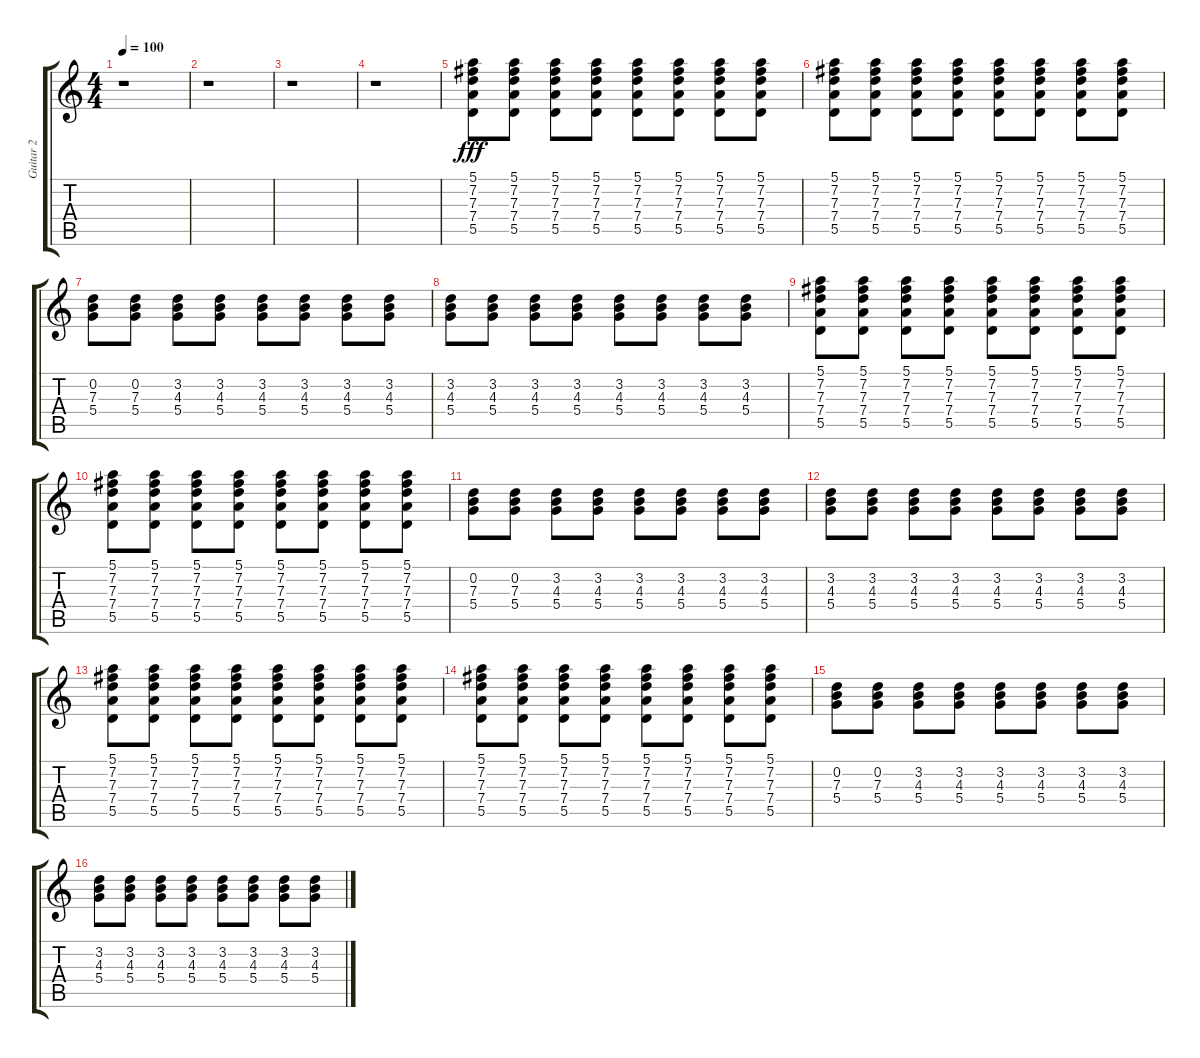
\track ("Guitar 2" "Guitar 2") {instrument electricguitarjazz}
\staff {score tabs}
\tuning (E4 B3 G3 D3 A2 E2) {hide}
\ts (4 4)
\tempo 100
\clef g2
\ks c
r.1{dy fff instrument electricguitarjazz} |
r.1 |
r.1 |
r.1 |
(5.1 7.2 7.3 7.4 5.5).8 (5.1 7.2 7.3 7.4 5.5).8 (5.1 7.2 7.3 7.4 5.5).8 (5.1 7.2 7.3 7.4 5.5).8 (5.1 7.2 7.3 7.4 5.5).8 (5.1 7.2 7.3 7.4 5.5).8 (5.1 7.2 7.3 7.4 5.5).8 (5.1 7.2 7.3 7.4 5.5).8 |
(5.1 7.2 7.3 7.4 5.5).8 (5.1 7.2 7.3 7.4 5.5).8 (5.1 7.2 7.3 7.4 5.5).8 (5.1 7.2 7.3 7.4 5.5).8 (5.1 7.2 7.3 7.4 5.5).8 (5.1 7.2 7.3 7.4 5.5).8 (5.1 7.2 7.3 7.4 5.5).8 (5.1 7.2 7.3 7.4 5.5).8 |
(0.2 7.3 5.4).8 (0.2 7.3 5.4).8 (3.2 4.3 5.4).8 (3.2 4.3 5.4).8 (3.2 4.3 5.4).8 (3.2 4.3 5.4).8 (3.2 4.3 5.4).8 (3.2 4.3 5.4).8 |
(3.2 4.3 5.4).8 (3.2 4.3 5.4).8 (3.2 4.3 5.4).8 (3.2 4.3 5.4).8 (3.2 4.3 5.4).8 (3.2 4.3 5.4).8 (3.2 4.3 5.4).8 (3.2 4.3 5.4).8 |
(5.1 7.2 7.3 7.4 5.5).8 (5.1 7.2 7.3 7.4 5.5).8 (5.1 7.2 7.3 7.4 5.5).8 (5.1 7.2 7.3 7.4 5.5).8 (5.1 7.2 7.3 7.4 5.5).8 (5.1 7.2 7.3 7.4 5.5).8 (5.1 7.2 7.3 7.4 5.5).8 (5.1 7.2 7.3 7.4 5.5).8 |
(5.1 7.2 7.3 7.4 5.5).8 (5.1 7.2 7.3 7.4 5.5).8 (5.1 7.2 7.3 7.4 5.5).8 (5.1 7.2 7.3 7.4 5.5).8 (5.1 7.2 7.3 7.4 5.5).8 (5.1 7.2 7.3 7.4 5.5).8 (5.1 7.2 7.3 7.4 5.5).8 (5.1 7.2 7.3 7.4 5.5).8 |
(0.2 7.3 5.4).8 (0.2 7.3 5.4).8 (3.2 4.3 5.4).8 (3.2 4.3 5.4).8 (3.2 4.3 5.4).8 (3.2 4.3 5.4).8 (3.2 4.3 5.4).8 (3.2 4.3 5.4).8 |
(3.2 4.3 5.4).8 (3.2 4.3 5.4).8 (3.2 4.3 5.4).8 (3.2 4.3 5.4).8 (3.2 4.3 5.4).8 (3.2 4.3 5.4).8 (3.2 4.3 5.4).8 (3.2 4.3 5.4).8 |
(5.1 7.2 7.3 7.4 5.5).8 (5.1 7.2 7.3 7.4 5.5).8 (5.1 7.2 7.3 7.4 5.5).8 (5.1 7.2 7.3 7.4 5.5).8 (5.1 7.2 7.3 7.4 5.5).8 (5.1 7.2 7.3 7.4 5.5).8 (5.1 7.2 7.3 7.4 5.5).8 (5.1 7.2 7.3 7.4 5.5).8 |
(5.1 7.2 7.3 7.4 5.5).8 (5.1 7.2 7.3 7.4 5.5).8 (5.1 7.2 7.3 7.4 5.5).8 (5.1 7.2 7.3 7.4 5.5).8 (5.1 7.2 7.3 7.4 5.5).8 (5.1 7.2 7.3 7.4 5.5).8 (5.1 7.2 7.3 7.4 5.5).8 (5.1 7.2 7.3 7.4 5.5).8 |
(0.2 7.3 5.4).8 (0.2 7.3 5.4).8 (3.2 4.3 5.4).8 (3.2 4.3 5.4).8 (3.2 4.3 5.4).8 (3.2 4.3 5.4).8 (3.2 4.3 5.4).8 (3.2 4.3 5.4).8 |
(3.2 4.3 5.4).8 (3.2 4.3 5.4).8 (3.2 4.3 5.4).8 (3.2 4.3 5.4).8 (3.2 4.3 5.4).8 (3.2 4.3 5.4).8 (3.2 4.3 5.4).8 (3.2 4.3 5.4).8
